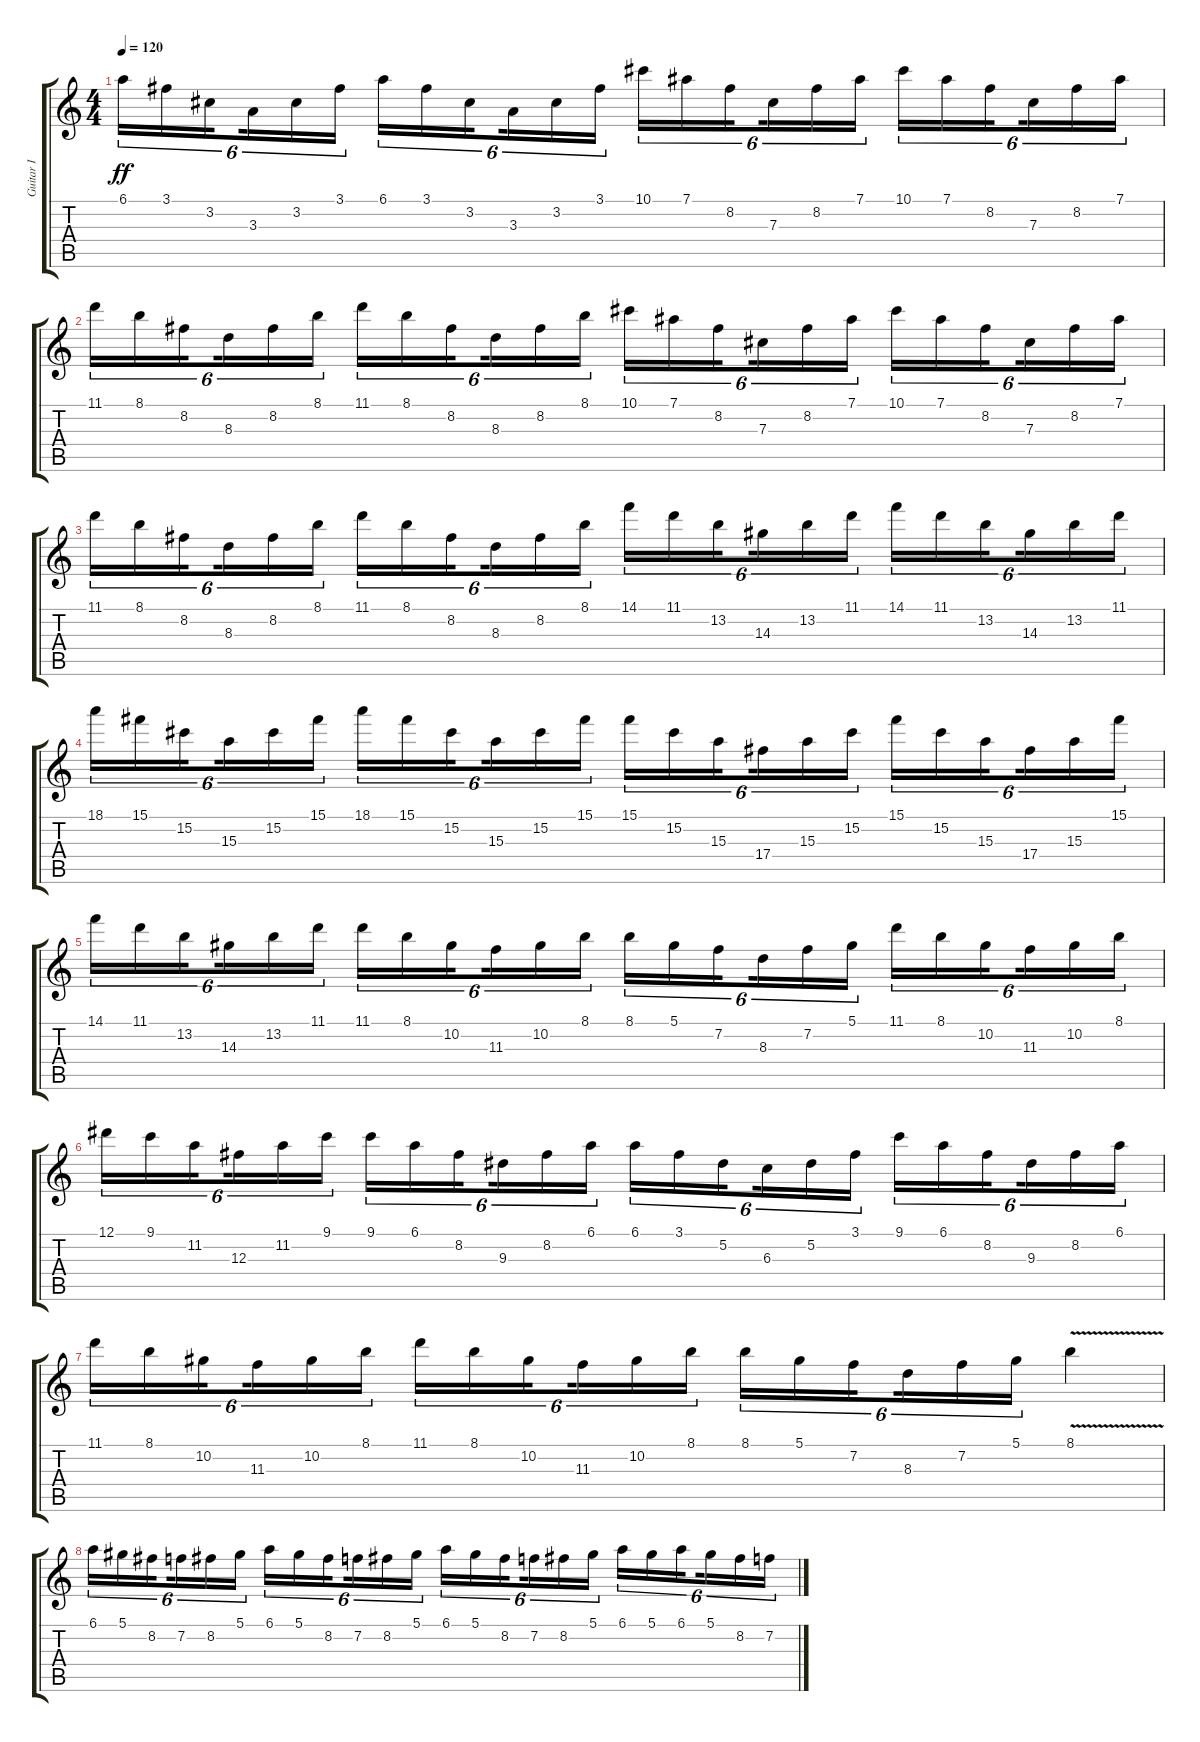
\track ("Guitar I" "Guitar I") {instrument overdrivenguitar}
\staff {score tabs}
\tuning (Eb4 Bb3 Gb3 Db3 Ab2 Eb2) {hide}
\ts (4 4)
\tempo 120
\clef g2
\ks c
6.1.16{tu (6 4) dy ff} 3.1.16{tu (6 4)} 3.2.16{tu (6 4) beam splitsecondary} 3.3.16{tu (6 4)} 3.2.16{tu (6 4)} 3.1.16{tu (6 4)} 6.1.16{tu (6 4)} 3.1.16{tu (6 4)} 3.2.16{tu (6 4) beam splitsecondary} 3.3.16{tu (6 4)} 3.2.16{tu (6 4)} 3.1.16{tu (6 4)} 10.1.16{tu (6 4)} 7.1.16{tu (6 4)} 8.2.16{tu (6 4) beam splitsecondary} 7.3.16{tu (6 4)} 8.2.16{tu (6 4)} 7.1.16{tu (6 4)} 10.1.16{tu (6 4)} 7.1.16{tu (6 4)} 8.2.16{tu (6 4) beam splitsecondary} 7.3.16{tu (6 4)} 8.2.16{tu (6 4)} 7.1.16{tu (6 4)} |
11.1.16{tu (6 4)} 8.1.16{tu (6 4)} 8.2.16{tu (6 4) beam splitsecondary} 8.3.16{tu (6 4)} 8.2.16{tu (6 4)} 8.1.16{tu (6 4)} 11.1.16{tu (6 4)} 8.1.16{tu (6 4)} 8.2.16{tu (6 4) beam splitsecondary} 8.3.16{tu (6 4)} 8.2.16{tu (6 4)} 8.1.16{tu (6 4)} 10.1.16{tu (6 4)} 7.1.16{tu (6 4)} 8.2.16{tu (6 4) beam splitsecondary} 7.3.16{tu (6 4)} 8.2.16{tu (6 4)} 7.1.16{tu (6 4)} 10.1.16{tu (6 4)} 7.1.16{tu (6 4)} 8.2.16{tu (6 4) beam splitsecondary} 7.3.16{tu (6 4)} 8.2.16{tu (6 4)} 7.1.16{tu (6 4)} |
11.1.16{tu (6 4)} 8.1.16{tu (6 4)} 8.2.16{tu (6 4) beam splitsecondary} 8.3.16{tu (6 4)} 8.2.16{tu (6 4)} 8.1.16{tu (6 4)} 11.1.16{tu (6 4)} 8.1.16{tu (6 4)} 8.2.16{tu (6 4) beam splitsecondary} 8.3.16{tu (6 4)} 8.2.16{tu (6 4)} 8.1.16{tu (6 4)} 14.1.16{tu (6 4)} 11.1.16{tu (6 4)} 13.2.16{tu (6 4) beam splitsecondary} 14.3.16{tu (6 4)} 13.2.16{tu (6 4)} 11.1.16{tu (6 4)} 14.1.16{tu (6 4)} 11.1.16{tu (6 4)} 13.2.16{tu (6 4) beam splitsecondary} 14.3.16{tu (6 4)} 13.2.16{tu (6 4)} 11.1.16{tu (6 4)} |
18.1.16{tu (6 4)} 15.1.16{tu (6 4)} 15.2.16{tu (6 4) beam splitsecondary} 15.3.16{tu (6 4)} 15.2.16{tu (6 4)} 15.1.16{tu (6 4)} 18.1.16{tu (6 4)} 15.1.16{tu (6 4)} 15.2.16{tu (6 4) beam splitsecondary} 15.3.16{tu (6 4)} 15.2.16{tu (6 4)} 15.1.16{tu (6 4)} 15.1.16{tu (6 4)} 15.2.16{tu (6 4)} 15.3.16{tu (6 4) beam splitsecondary} 17.4.16{tu (6 4)} 15.3.16{tu (6 4)} 15.2.16{tu (6 4)} 15.1.16{tu (6 4)} 15.2.16{tu (6 4)} 15.3.16{tu (6 4) beam splitsecondary} 17.4.16{tu (6 4)} 15.3.16{tu (6 4)} 15.1.16{tu (6 4)} |
14.1.16{tu (6 4)} 11.1.16{tu (6 4)} 13.2.16{tu (6 4) beam splitsecondary} 14.3.16{tu (6 4)} 13.2.16{tu (6 4)} 11.1.16{tu (6 4)} 11.1.16{tu (6 4)} 8.1.16{tu (6 4)} 10.2.16{tu (6 4) beam splitsecondary} 11.3.16{tu (6 4)} 10.2.16{tu (6 4)} 8.1.16{tu (6 4)} 8.1.16{tu (6 4)} 5.1.16{tu (6 4)} 7.2.16{tu (6 4) beam splitsecondary} 8.3.16{tu (6 4)} 7.2.16{tu (6 4)} 5.1.16{tu (6 4)} 11.1.16{tu (6 4)} 8.1.16{tu (6 4)} 10.2.16{tu (6 4) beam splitsecondary} 11.3.16{tu (6 4)} 10.2.16{tu (6 4)} 8.1.16{tu (6 4)} |
12.1.16{tu (6 4)} 9.1.16{tu (6 4)} 11.2.16{tu (6 4) beam splitsecondary} 12.3.16{tu (6 4)} 11.2.16{tu (6 4)} 9.1.16{tu (6 4)} 9.1.16{tu (6 4)} 6.1.16{tu (6 4)} 8.2.16{tu (6 4) beam splitsecondary} 9.3.16{tu (6 4)} 8.2.16{tu (6 4)} 6.1.16{tu (6 4)} 6.1.16{tu (6 4)} 3.1.16{tu (6 4)} 5.2.16{tu (6 4) beam splitsecondary} 6.3.16{tu (6 4)} 5.2.16{tu (6 4)} 3.1.16{tu (6 4)} 9.1.16{tu (6 4)} 6.1.16{tu (6 4)} 8.2.16{tu (6 4) beam splitsecondary} 9.3.16{tu (6 4)} 8.2.16{tu (6 4)} 6.1.16{tu (6 4)} |
11.1.16{tu (6 4)} 8.1.16{tu (6 4)} 10.2.16{tu (6 4) beam splitsecondary} 11.3.16{tu (6 4)} 10.2.16{tu (6 4)} 8.1.16{tu (6 4)} 11.1.16{tu (6 4)} 8.1.16{tu (6 4)} 10.2.16{tu (6 4) beam splitsecondary} 11.3.16{tu (6 4)} 10.2.16{tu (6 4)} 8.1.16{tu (6 4)} 8.1.16{tu (6 4)} 5.1.16{tu (6 4)} 7.2.16{tu (6 4) beam splitsecondary} 8.3.16{tu (6 4)} 7.2.16{tu (6 4)} 5.1.16{tu (6 4)} 8.1{v}.4 |
6.1.16{tu (6 4)} 5.1.16{tu (6 4)} 8.2.16{tu (6 4) beam splitsecondary} 7.2.16{tu (6 4)} 8.2.16{tu (6 4)} 5.1.16{tu (6 4)} 6.1.16{tu (6 4)} 5.1.16{tu (6 4)} 8.2.16{tu (6 4) beam splitsecondary} 7.2.16{tu (6 4)} 8.2.16{tu (6 4)} 5.1.16{tu (6 4)} 6.1.16{tu (6 4)} 5.1.16{tu (6 4)} 8.2.16{tu (6 4) beam splitsecondary} 7.2.16{tu (6 4)} 8.2.16{tu (6 4)} 5.1.16{tu (6 4)} 6.1.16{tu (6 4)} 5.1.16{tu (6 4)} 6.1.16{tu (6 4) beam splitsecondary} 5.1.16{tu (6 4)} 8.2.16{tu (6 4)} 7.2.16{tu (6 4)}
